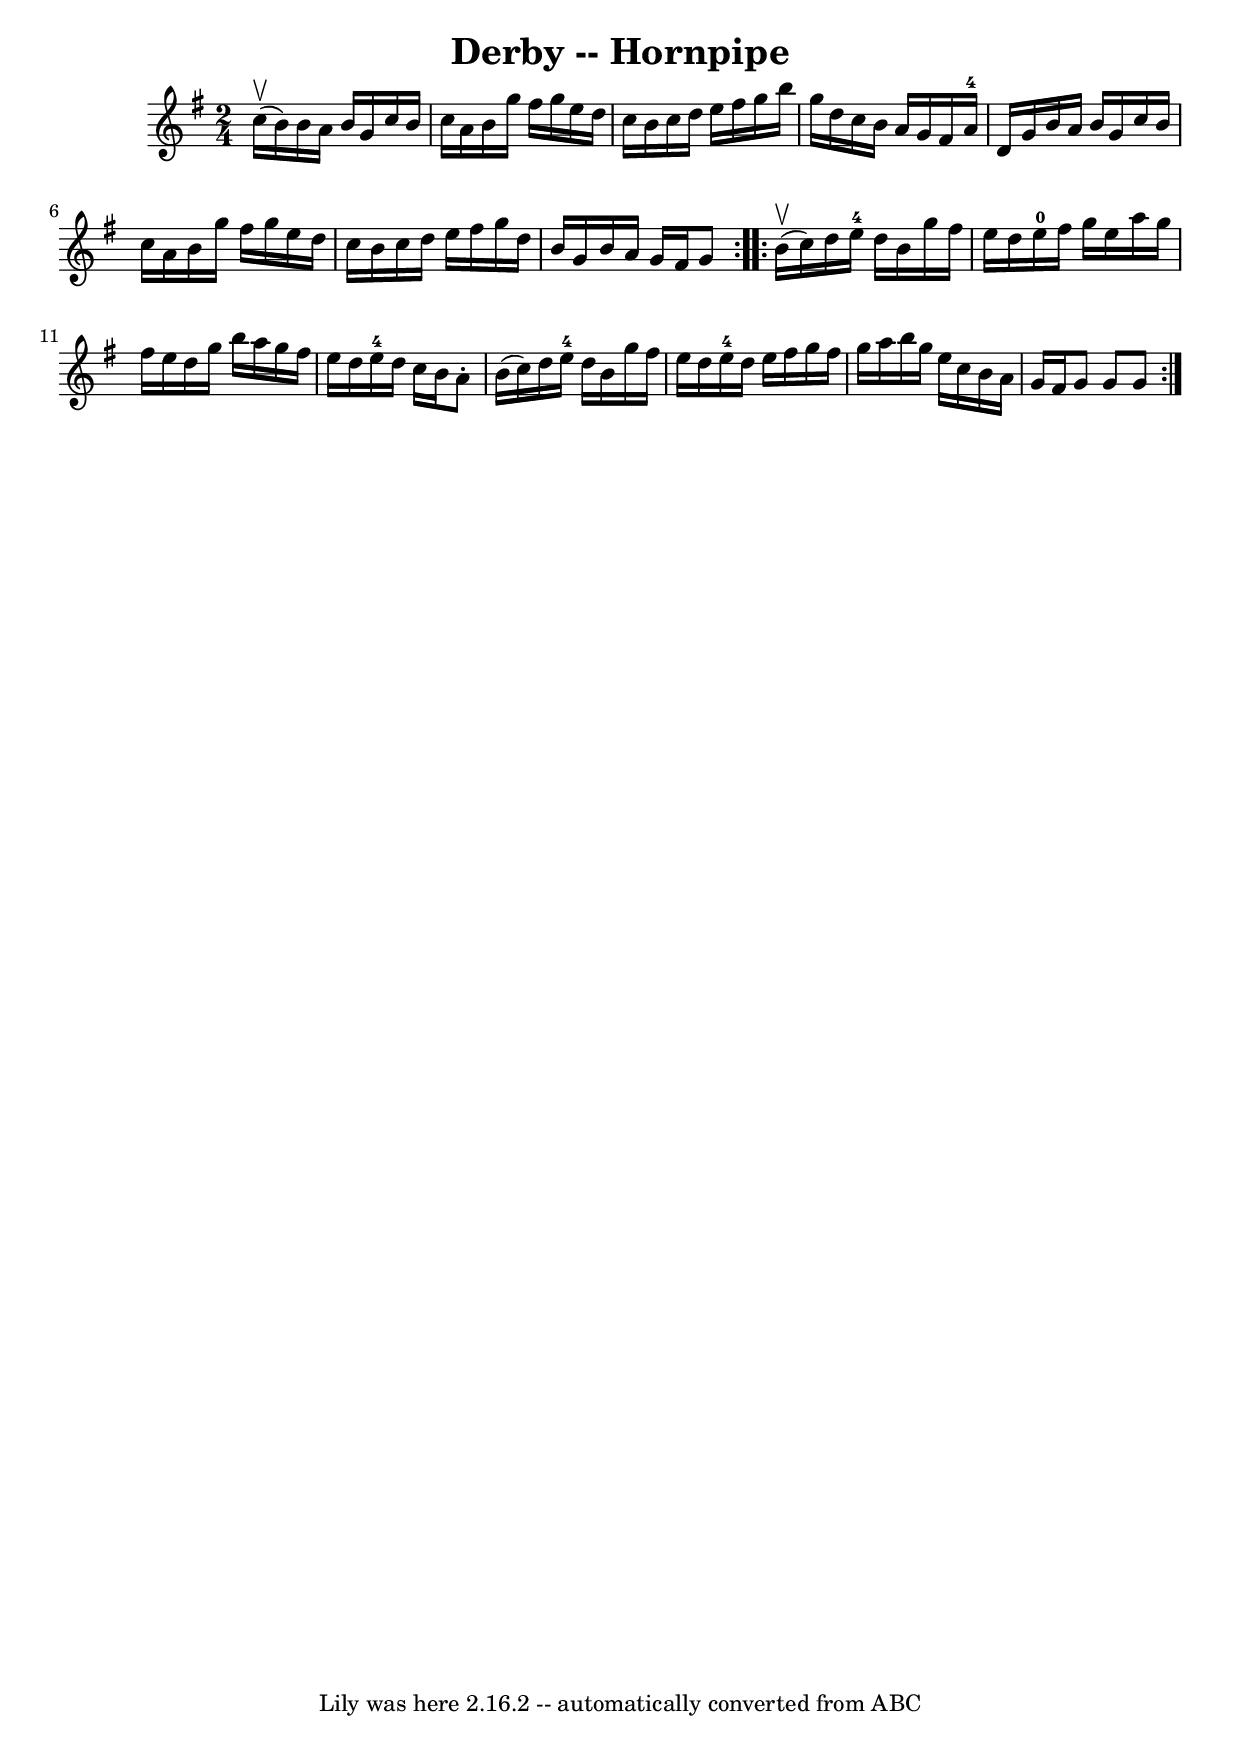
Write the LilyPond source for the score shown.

\version "2.16.2"
\include "Mammoth.ily"
\header {
  %% book = "Cole's 1000 Fiddle Tunes"
  crossRefNumber = "1"
  footnotes = ""
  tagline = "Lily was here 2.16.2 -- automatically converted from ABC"
  title = "Derby -- Hornpipe"

}
voicedefault =  {



  \repeat volta 2 {

    \time 2/4 
    \key g \major c''16 (^\upbow b'16) |
    b'16 a'16   
    b'16 g'16 c''16 b'16 c''16 a'16  |
    b'16 g''16    
    fis''16 g''16 e''16 d''16 c''16 b'16  |
    c''16 d''16  
    e''16 fis''16 g''16 b''16 g''16 d''16  |
    c''16    
    b'16 a'16 g'16 fis'16 a'16-4 d'16 g'16  |
    b'16   
    a'16 b'16 g'16 c''16 b'16 c''16 a'16  |
    b'16    
    g''16 fis''16 g''16 e''16 d''16 c''16 b'16  |
    c''16  
    d''16 e''16 fis''16 g''16 d''16 b'16 g'16  |
    b'16  
    a'16 g'16 fis'16 g'8  
  }     
  \repeat volta 2 {
    b'16 (^\upbow   
    c''16) |
    d''16 e''16-4 d''16 b'16 g''16 fis''16    
    e''16 d''16  |
    e''16-0 fis''16 g''16 e''16 a''16    
    g''16 fis''16 e''16  |
    d''16 g''16 b''16 a''16 g''16 
    fis''16 e''16 d''16  |
    e''16-4 d''16 c''16 b'16    
    a'8 -. b'16 (c''16) |
    d''16 e''16-4 d''16 b'16    
    g''16 fis''16 e''16 d''16  |
    e''16-4 d''16 e''16    
    fis''16 g''16 fis''16 g''16 a''16  |
    b''16 g''16    
    e''16 c''16 b'16 a'16 g'16 fis'16  |
    g'8 g'8 g'8  

  }   

}

\score{
  <<

    \context Staff="default"
    {
      \voicedefault 
      
    }

  >>
  \layout {
    
  }
  \midi {
  }

}
